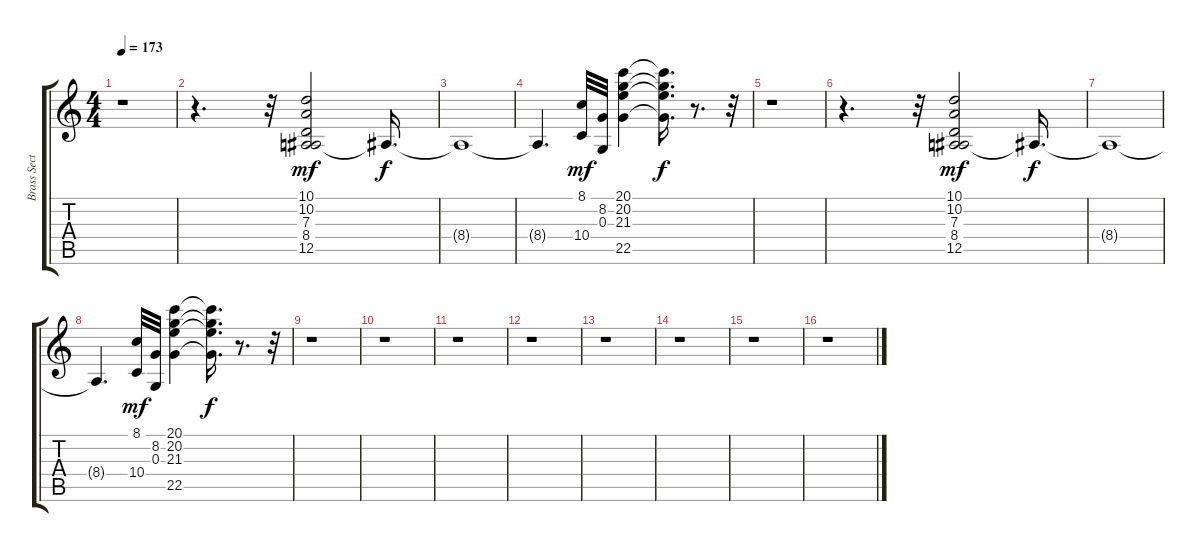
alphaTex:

\track ("Brass Section" "Brass Sect") {instrument brasssection}
\staff {score tabs}
\tuning (E4 B3 G3 D3 A2 E2) {hide}
\ts (4 4)
\tempo 173
\clef g2
\ks c
r.1{dy f} |
r.4{d} r.32 (10.1 10.2 7.3 8.4 12.5).2{dy mf} 8.4{t}.16{d dy f} |
8.4{t}.1 |
8.4{t}.4{d} (8.1 10.4).32{dy mf} (8.2 0.3).32 (20.1 20.2 21.3 22.5).4 (20.1{t} 20.2{t} 21.3{t} 22.5{t}).16{d dy f} r.8{d} r.32 |
r.1 |
r.4{d} r.32 (10.1 10.2 7.3 8.4 12.5).2{dy mf} 8.4{t}.16{d dy f} |
8.4{t}.1 |
8.4{t}.4{d} (8.1 10.4).32{dy mf} (8.2 0.3).32 (20.1 20.2 21.3 22.5).4 (20.1{t} 20.2{t} 21.3{t} 22.5{t}).16{d dy f} r.8{d} r.32 |
r.1 |
r.1 |
r.1 |
r.1 |
r.1 |
r.1 |
r.1 |
r.1
